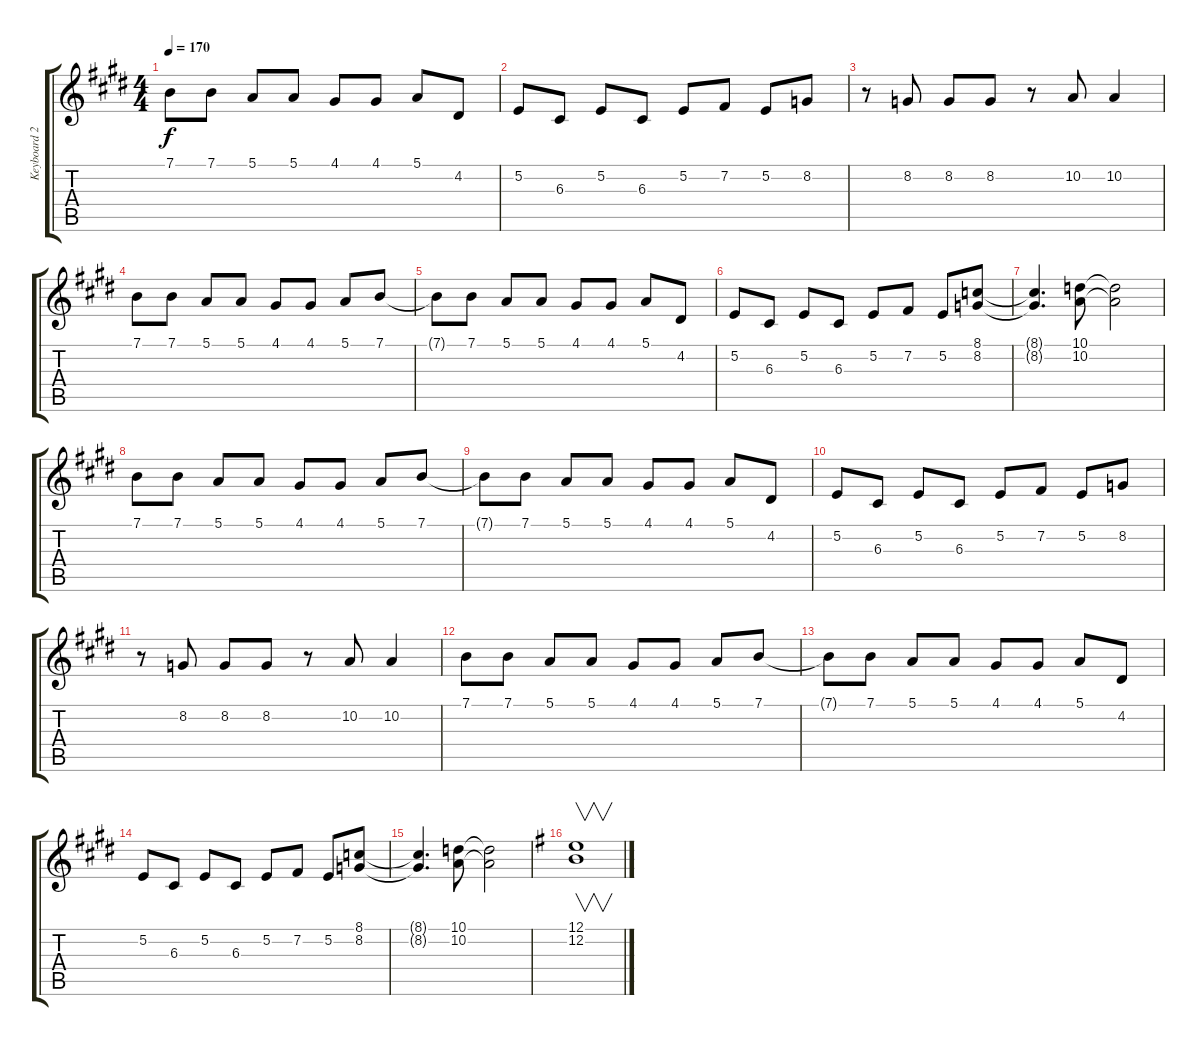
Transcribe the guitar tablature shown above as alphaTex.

\track ("Keyboard 2" "Keyboard 2") {instrument lead2sawtooth}
\staff {score tabs}
\tuning (E4 B3 G3 D3 A2 E2) {hide}
\ts (4 4)
\tempo 170
\clef g2
\ks e
7.1{t}.8{dy f} 7.1.8 5.1.8 5.1.8 4.1.8 4.1.8 5.1.8 4.2.8 |
5.2.8 6.3.8 5.2.8 6.3.8 5.2.8 7.2.8 5.2.8 8.2.8 |
r.8 8.2.8 8.2.8 8.2.8 r.8 10.2.8 10.2.4 |
7.1.8 7.1.8 5.1.8 5.1.8 4.1.8 4.1.8 5.1.8 7.1.8 |
7.1{t}.8 7.1.8 5.1.8 5.1.8 4.1.8 4.1.8 5.1.8 4.2.8 |
5.2.8 6.3.8 5.2.8 6.3.8 5.2.8 7.2.8 5.2.8 (8.1 8.2).8 |
(8.1{t} 8.2{t}).4{d} (10.1 10.2).8 (10.1{t} 10.2{t}).2 |
7.1.8 7.1.8 5.1.8 5.1.8 4.1.8 4.1.8 5.1.8 7.1.8 |
7.1{t}.8 7.1.8 5.1.8 5.1.8 4.1.8 4.1.8 5.1.8 4.2.8 |
5.2.8 6.3.8 5.2.8 6.3.8 5.2.8 7.2.8 5.2.8 8.2.8 |
r.8 8.2.8 8.2.8 8.2.8 r.8 10.2.8 10.2.4 |
7.1.8 7.1.8 5.1.8 5.1.8 4.1.8 4.1.8 5.1.8 7.1.8 |
7.1{t}.8 7.1.8 5.1.8 5.1.8 4.1.8 4.1.8 5.1.8 4.2.8 |
5.2.8 6.3.8 5.2.8 6.3.8 5.2.8 7.2.8 5.2.8 (8.1 8.2).8 |
(8.1{t} 8.2{t}).4{d} (10.1 10.2).8 (10.1{t} 10.2{t}).2 |
\ks eminor
(12.1 12.2).1{v}
